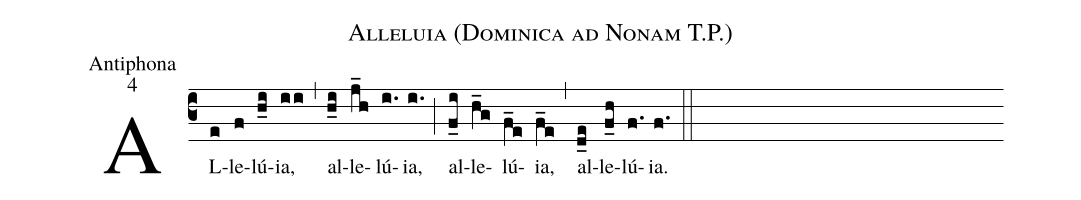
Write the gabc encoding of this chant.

name:Alleluia (Dominica ad Nonam T.P.);
office-part:Antiphona;
mode:4;
%%
(c3)AL(e)le(f)lú(h_i)ia,(ii) (,) al(h_i)le(j_h)lú(i.)ia,(i.) (;) al(f_i)le(h_g)lú(f_e)ia,(f_e) (,) al(d_e)le(f_h)lú(f.)ia.(f.) (::)
